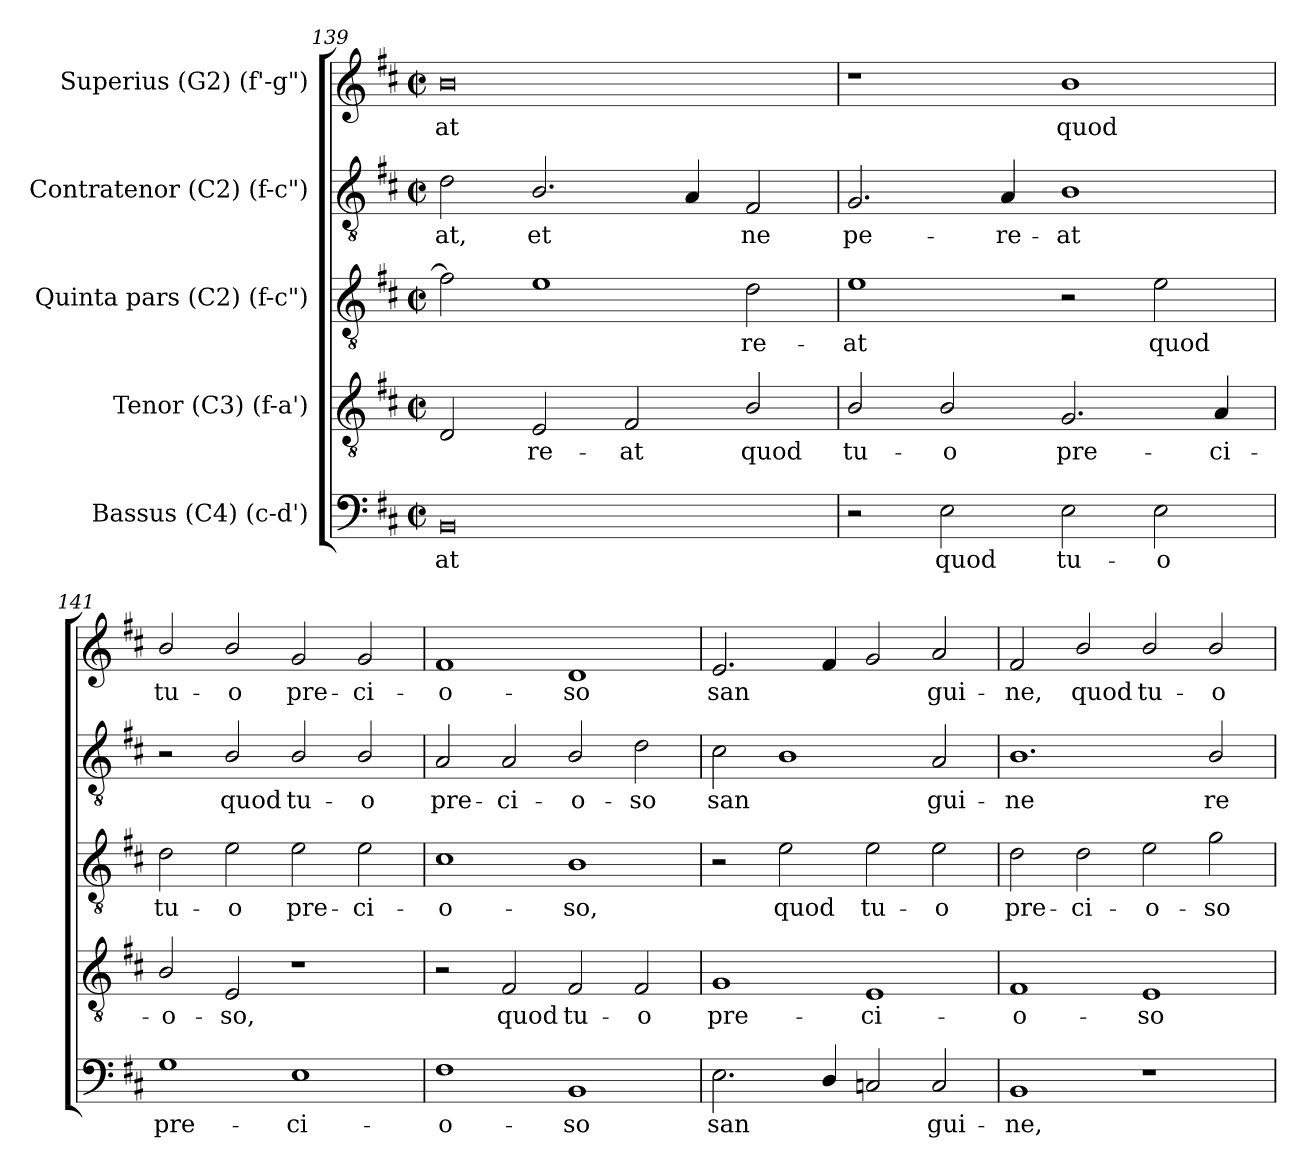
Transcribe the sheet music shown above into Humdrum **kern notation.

**kern	**text	**kern	**text	**kern	**text	**kern	**text	**kern	**text
*part5	*part5	*part4	*part4	*part3	*part3	*part2	*part2	*part1	*part1
*staff5	*staff5	*staff4	*staff4	*staff3	*staff3	*staff2	*staff2	*staff1	*staff1
*I"Bassus (C4)  (c-d')	*	*I"Tenor (C3)  (f-a')	*	*I"Quinta pars (C2)  (f-c")	*	*I"Contratenor (C2)  (f-c")	*	*I"Superius (G2)  (f'-g")	*
*clefF4	*	*clefGv2	*	*clefGv2	*	*clefGv2	*	*clefG2	*
*k[f#c#]	*	*k[f#c#]	*	*k[f#c#]	*	*k[f#c#]	*	*k[f#c#]	*
*D:	*	*D:	*	*D:	*	*D:	*	*D:	*
*M2/2	*	*M2/2	*	*M2/2	*	*M2/2	*	*M2/2	*
*met(c|)	*	*met(c|)	*	*met(c|)	*	*met(c|)	*	*met(c|)	*
=139	=139	=139	=139	=139	=139	=139	=139	=139	=139
!	!LO:LY:b:rj	!	!LO:LY:b:cj	!	!LO:LY:b:rj	!	!LO:LY:b:rj	!	!LO:LY:b:cj
0BB	-at	2D/	--	2f#\]	--	2d\	-at,	0b	-at
!	!	!	!LO:LY:b:cj	!	!LO:LY:b:rj	!	!LO:LY:b:rj	!	!
.	.	2E/	-re-	1e	--	2.B/	et	.	.
!	!	!	!LO:LY:b:cj	!	!	!	!	!	!
.	.	2F#/	-at	.	.	.	.	.	.
!	!	!	!	!	!	!	!LO:LY:b:rj	!	!
.	.	.	.	.	.	4A/	.	.	.
!	!	!	!LO:LY:b:cj	!	!LO:LY:b:rj	!	!LO:LY:b:rj	!	!
.	.	2B/	quod	2d\	-re-	2F#/	ne	.	.
=140	=140	=140	=140	=140	=140	=140	=140	=140	=140
!	!	!	!LO:LY:b:cj	!	!LO:LY:b:rj	!	!LO:LY:b:rj	!	!
2r	.	2B/	tu-	1e	-at	2.G/	pe-	1r	.
!	!LO:LY:b:rj	!	!LO:LY:b:cj	!	!	!	!	!	!
2E\	quod	2B/	-o	.	.	.	.	.	.
!	!	!	!	!	!	!	!LO:LY:b:rj	!	!
.	.	.	.	.	.	4A/	-re-	.	.
!	!LO:LY:b:rj	!	!LO:LY:b:cj	!	!	!	!LO:LY:b:rj	!	!LO:LY:b:cj
2E\	tu-	2.G/	pre-	2r	.	1B	-at	1b	quod
!	!LO:LY:b:rj	!	!	!	!LO:LY:b:rj	!	!	!	!
2E\	-o	.	.	2e\	quod	.	.	.	.
!	!	!	!LO:LY:b:cj	!	!	!	!	!	!
.	.	4A/	-ci-	.	.	.	.	.	.
=141	=141	=141	=141	=141	=141	=141	=141	=141	=141
!	!LO:LY:b:rj	!	!LO:LY:b:cj	!	!LO:LY:b:rj	!	!	!	!LO:LY:b:cj
1G	pre-	2B/	-o-	2d\	tu-	2r	.	2b/	tu-
!	!	!	!LO:LY:b:cj	!	!LO:LY:b:rj	!	!LO:LY:b:rj	!	!LO:LY:b:cj
.	.	2E/	-so,	2e\	-o	2B/	quod	2b/	-o
!	!LO:LY:b:rj	!	!	!	!LO:LY:b:rj	!	!LO:LY:b:rj	!	!LO:LY:b:cj
1E	-ci-	1r	.	2e\	pre-	2B/	tu-	2g/	pre-
!	!	!	!	!	!LO:LY:b:rj	!	!LO:LY:b:rj	!	!LO:LY:b:cj
.	.	.	.	2e\	-ci-	2B/	-o	2g/	-ci-
!!LO:PB:g=z
=142	=142	=142	=142	=142	=142	=142	=142	=142	=142
!	!LO:LY:b:rj	!	!	!	!LO:LY:b:rj	!	!LO:LY:b:rj	!	!LO:LY:b:cj
1F#	-o-	2r	.	1c#	-o-	2A/	pre-	1f#	-o-
!	!	!	!LO:LY:b:cj	!	!	!	!LO:LY:b:rj	!	!
.	.	2F#/	quod	.	.	2A/	-ci-	.	.
!	!LO:LY:b:rj	!	!LO:LY:b:cj	!	!LO:LY:b:rj	!	!LO:LY:b:rj	!	!LO:LY:b:cj
1BB	-so	2F#/	tu-	1B	-so,	2B/	-o-	1d	-so
!	!	!	!LO:LY:b:cj	!	!	!	!LO:LY:b:rj	!	!
.	.	2F#/	-o	.	.	2d\	-so	.	.
=143	=143	=143	=143	=143	=143	=143	=143	=143	=143
!	!LO:LY:b:rj	!	!LO:LY:b:cj	!	!	!	!LO:LY:b:rj	!	!LO:LY:b:cj
2.E\	san-	1G	pre-	2r	.	2c#\	san-	2.e/	san-
!	!	!	!	!	!LO:LY:b:rj	!	!LO:LY:b:rj	!	!
.	.	.	.	2e\	quod	1B	--	.	.
!	!LO:LY:b:rj	!	!	!	!	!	!	!	!LO:LY:b:cj
4D/	--	.	.	.	.	.	.	4f#/	--
!	!LO:LY:b:rj	!	!LO:LY:b:cj	!	!LO:LY:b:rj	!	!	!	!LO:LY:b:cj
2Cn/	--	1E	-ci-	2e\	tu-	.	.	2g/	--
!	!LO:LY:b:rj	!	!	!	!LO:LY:b:rj	!	!LO:LY:b:rj	!	!LO:LY:b:cj
2C/	-gui-	.	.	2e\	-o	2A/	-gui-	2a/	-gui-
=144	=144	=144	=144	=144	=144	=144	=144	=144	=144
!	!LO:LY:b:rj	!	!LO:LY:b:cj	!	!LO:LY:b:rj	!	!LO:LY:b:rj	!	!LO:LY:b:cj
1BB	-ne,	1F#	-o-	2d\	pre-	1.B	-ne	2f#/	-ne,
!	!	!	!	!	!LO:LY:b:rj	!	!	!	!LO:LY:b:cj
.	.	.	.	2d\	-ci-	.	.	2b/	quod
!	!	!	!LO:LY:b:cj	!	!LO:LY:b:rj	!	!	!	!LO:LY:b:cj
1r	.	1E	-so	2e\	-o-	.	.	2b/	tu-
!	!	!	!	!	!LO:LY:b:rj	!	!LO:LY:b:rj	!	!LO:LY:b:cj
.	.	.	.	2g\	-so	2B/	re-	2b/	-o
=	=	=	=	=	=	=	=	=	=
*-	*-	*-	*-	*-	*-	*-	*-	*-	*-
